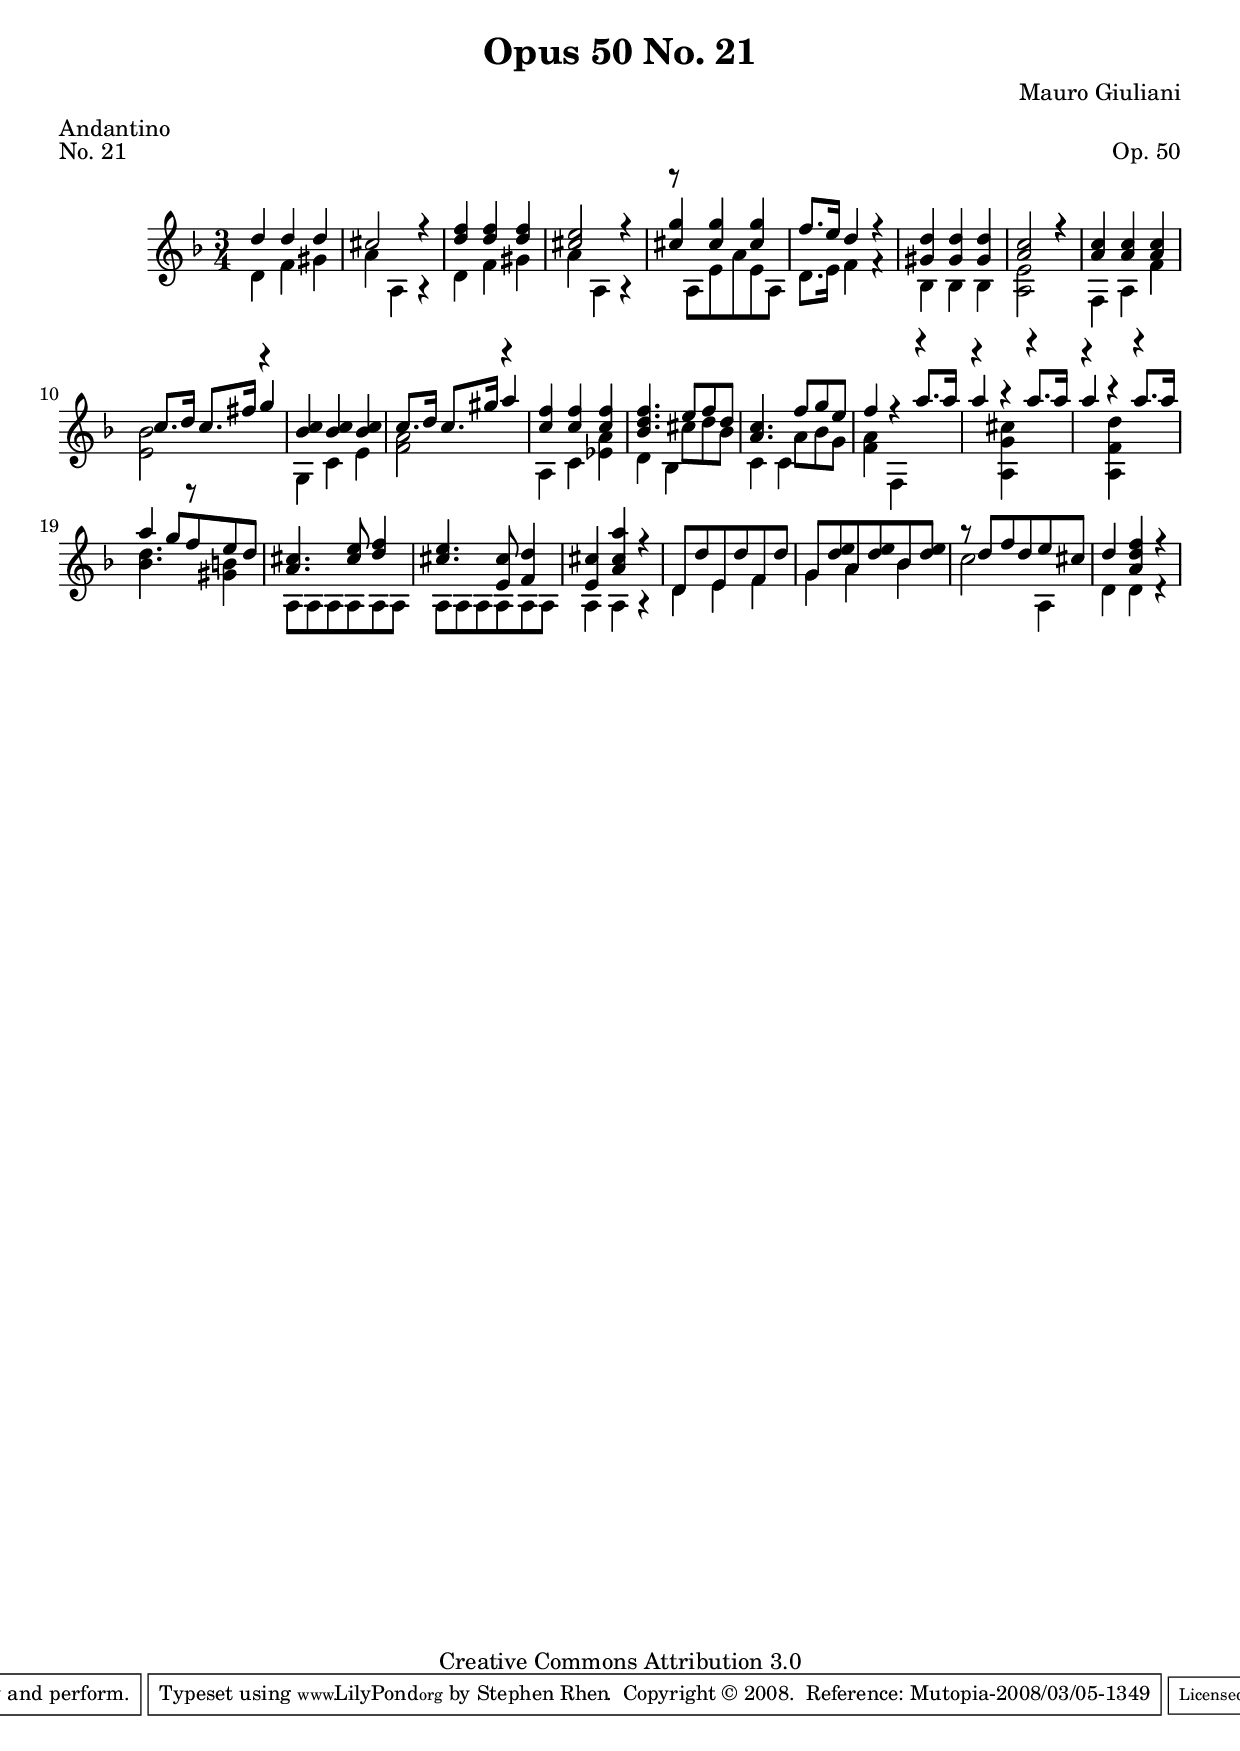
\version "2.10.33"

\header {
  title             = "Opus 50 No. 21"
  composer          = "Mauro Giuliani"
  meter             = "Andantino"
  opus              = "Op. 50"
  piece             = "No. 21"
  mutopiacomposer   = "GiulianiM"
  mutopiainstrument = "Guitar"
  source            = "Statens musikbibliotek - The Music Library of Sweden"
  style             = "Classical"
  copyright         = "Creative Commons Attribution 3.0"
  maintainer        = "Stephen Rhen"
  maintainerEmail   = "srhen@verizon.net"
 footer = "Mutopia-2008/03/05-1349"
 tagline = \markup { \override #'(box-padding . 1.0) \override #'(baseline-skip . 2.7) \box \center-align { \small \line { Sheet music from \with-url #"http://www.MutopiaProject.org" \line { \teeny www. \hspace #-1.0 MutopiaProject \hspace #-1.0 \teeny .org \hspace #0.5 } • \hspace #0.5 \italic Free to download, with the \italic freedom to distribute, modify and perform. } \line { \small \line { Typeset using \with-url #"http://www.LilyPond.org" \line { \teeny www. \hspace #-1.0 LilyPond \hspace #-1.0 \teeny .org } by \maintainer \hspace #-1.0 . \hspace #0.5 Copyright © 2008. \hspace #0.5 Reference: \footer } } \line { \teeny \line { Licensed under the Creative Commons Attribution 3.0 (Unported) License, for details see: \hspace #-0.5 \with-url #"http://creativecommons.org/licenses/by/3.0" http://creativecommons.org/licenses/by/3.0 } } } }
}

saprano = \relative f'' {
  \stemUp
  d4 d d 
  cis2 r4
  <d f>4 <d f> <d f>
  <cis e>2 r4
%5
  <cis g'>4 <cis g'> <cis g'>
  f8. e16 d4 r
  <gis, d'>4 <gis d'> <gis d'>
  <a c>2 r4
  <a c>4 <a c> <a c>
%10
  c8. d16 c8. fis16 g4
  <bes, c> <bes c> <bes c>
  c8. d16 c8. gis'16 a4
  <c, f>4 <c f> <c f>
  <bes d f>4. e8 f d
%15
  <a c>4. f'8 g e
  f4 r a8. a16
  a4 r a8. a16
  a4 r a8. a16
  a4 g8 f e d
%20
  <a cis>4. <cis e>8 <d f>4
  <cis e>4. <e, cis'>8 <f d'>4
  <e cis'>4 <a cis a'> r
  d,8 d' e, d' f, d' 
  g,8 <d' e> a <d e> bes <d e>
%25
  r8 d f d e cis
  d4 <a d f> r
}

middle = \relative f'' {
  \stemDown
  s2.
  s2.
  s2.
  s2.
%5
  s2.
  s2.
  s2.
  s2.
  s2.
%10
  s2.
  s2.
  s2.
  s2.
  s4. cis8 d bes
%15
  s4. a8 bes g
}

bass = \relative f' {
  \stemDown
  d4 f gis
  a4 a, a\rest
  d4 f gis
  a4 a, a\rest
%5
  r8 a e' a e a,
  d8. e16 f4 f\rest
  bes,4 bes bes
  <a e'>2 r4
  f4 a f'
%10
  <e bes'>2 r4
  g,4 c e
  <f a>2 r4
  a,4 c <ees a>
  d4 bes4 s
%15
  c4 c s
  <f a>4 f, r
  r4 <a g' cis> r
  r4 <a f' d'> r
  <bes' d>4. r8 <gis b>4
%20
  a,8 a a a a a
  a8 a a a a a
  a4 a a\rest
  d4 e f
  g4 a bes
%25
  c2 a,4
  d4 d d\rest
}

\score {
  {
    \key f \major
    \time 3/4
    << \saprano \\ \middle \\ \bass >>
  }
  \layout {
    \context {
      \Staff
      midiInstrument = "acoustic guitar (nylon)"
      \override NoteCollision #'merge-differently-headed = ##t
      \override NoteCollision #'merge-differently-dotted = ##t
    }
  }
  \midi {
    \context {
      \Score
      tempoWholesPerMinute = #(ly:make-moment 104 4)
    }
  }
}
